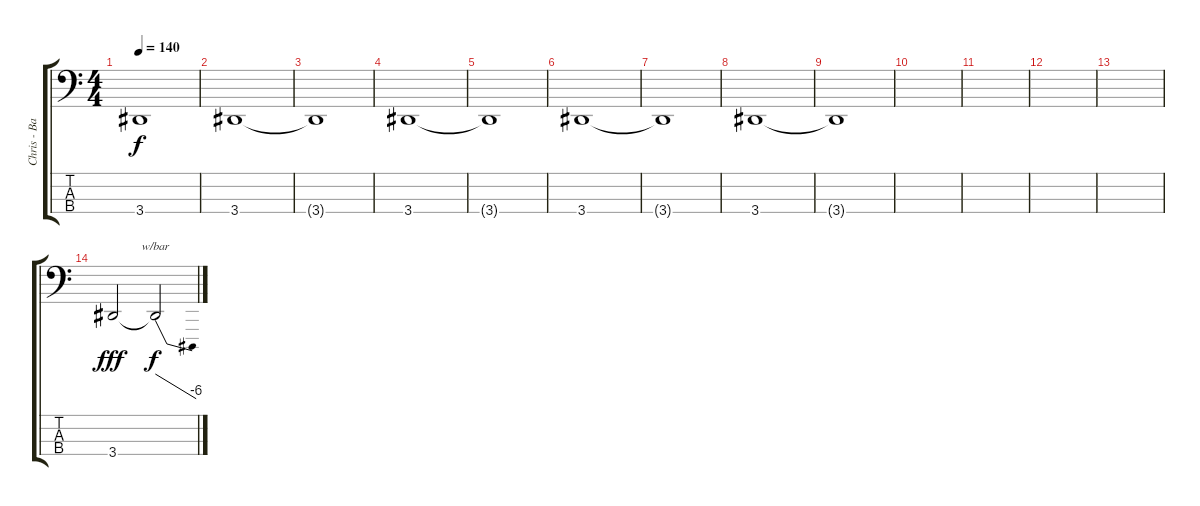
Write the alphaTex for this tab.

\track ("Chris - Bass" "Chris - Ba") {instrument electricbassfinger}
\staff {score tabs}
\tuning (F2 C2 G1 C1) {hide}
\ts (4 4)
\tempo 140
\clef f4
\ks c
3.4{t}.1{dy f} |
3.4.1 |
3.4{t}.1 |
3.4.1 |
3.4{t}.1 |
3.4.1 |
3.4{t}.1 |
3.4.1 |
3.4{t}.1 |
|
|
|
|
3.4.2{dy fff} 3.4{t}.2{tbe (dive default 0 0 60 -24) dy f}
